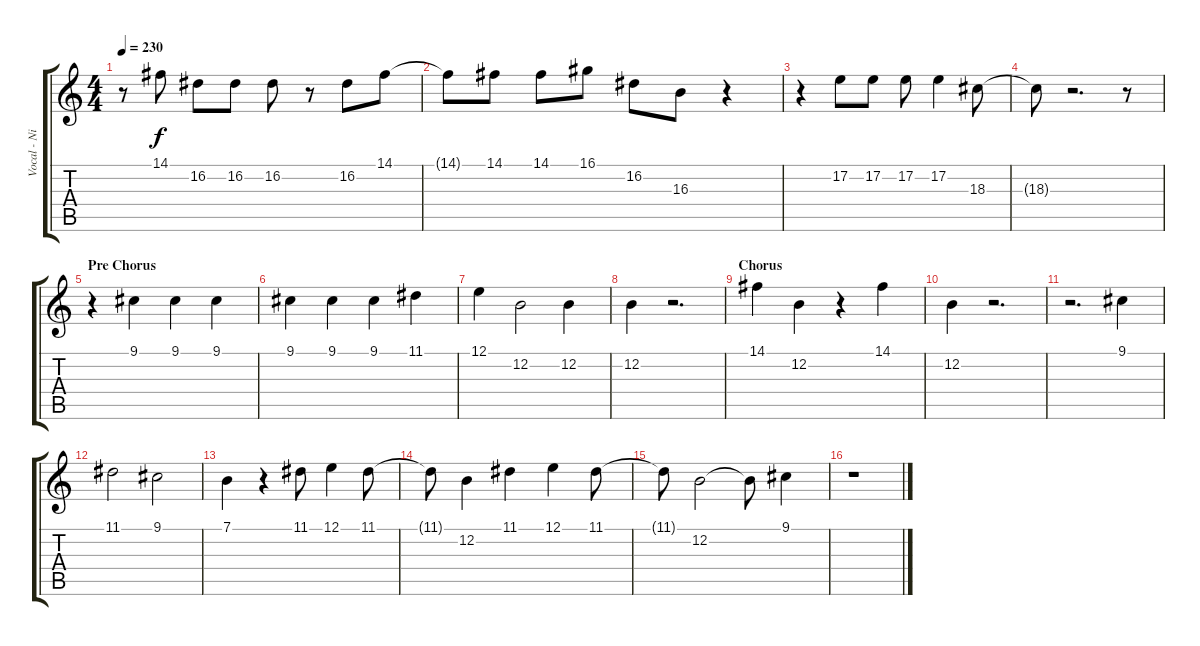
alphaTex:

\track ("Vocal - Nikola" "Vocal - Ni") {instrument flute}
\staff {score tabs}
\tuning (E4 B3 G3 D3 A2 E2) {hide}
\ts (4 4)
\tempo 230
\clef g2
\ks c
r.8{dy f} 14.1.8 16.2.8 16.2.8 16.2.8 r.8 16.2.8 14.1.8 |
14.1{t}.8 14.1.8 14.1.8 16.1.8 16.2.8 16.3.8 r.4 |
r.4 17.2.8 17.2.8 17.2.8 17.2.4 18.3.8 |
18.3{t}.8 r.2{d} r.8 |
\section ("" "Pre Chorus")
r.4 9.1.4 9.1.4 9.1.4 |
9.1.4 9.1.4 9.1.4 11.1.4 |
12.1.4 12.2.2 12.2.4 |
12.2.4 r.2{d} |
\section ("" "Chorus")
14.1.4 12.2.4 r.4 14.1.4 |
12.2.4 r.2{d} |
r.2{d} 9.1.4 |
11.1.2 9.1.2 |
7.1.4 r.4 11.1.8 12.1.4 11.1.8 |
11.1{t}.8 12.2.4 11.1.4 12.1.4 11.1.8 |
11.1{t}.8 12.2.2 12.2{t}.8 9.1.4 |
r.1
